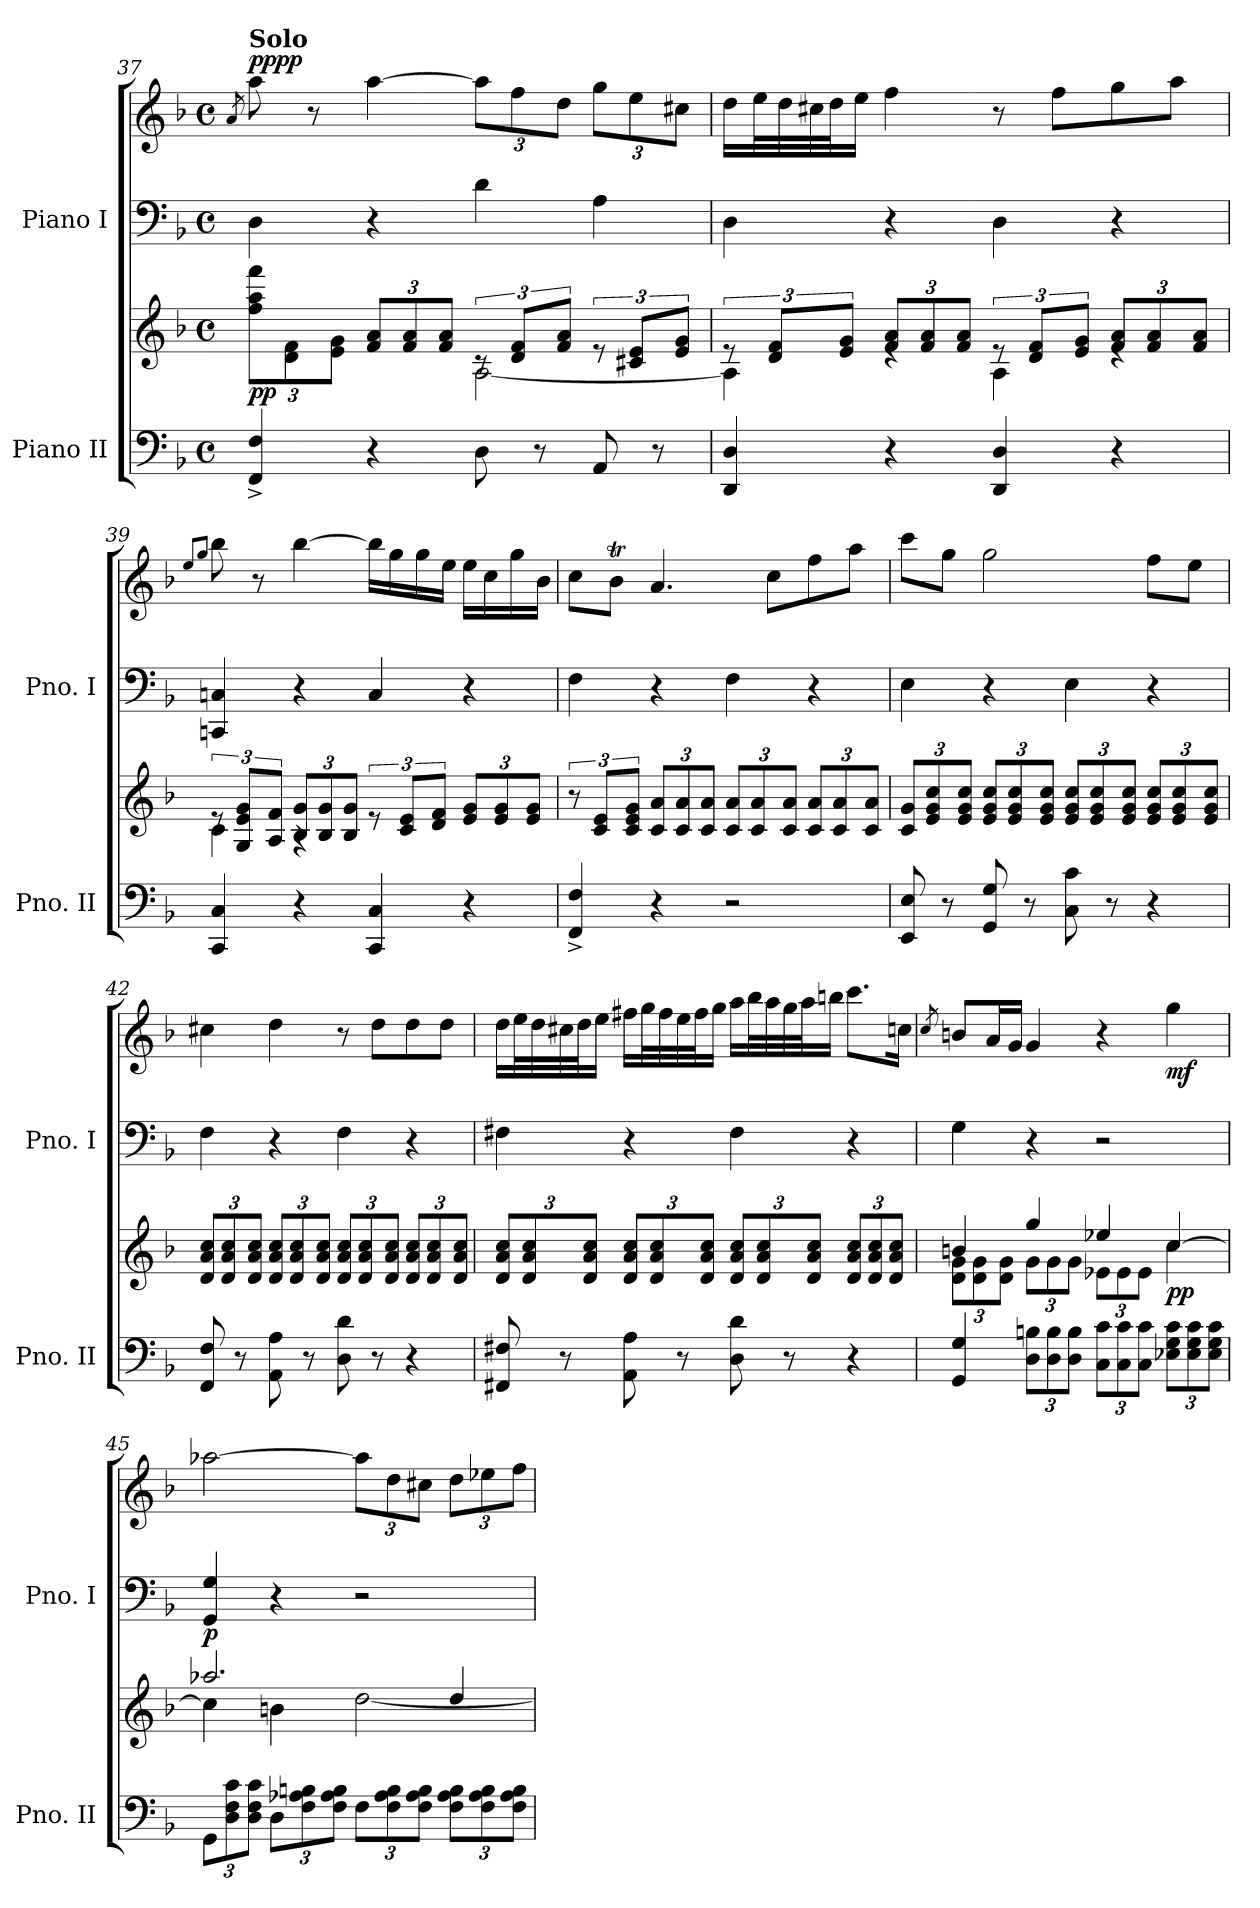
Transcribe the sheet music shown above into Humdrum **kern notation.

**kern	**kern	**dynam	**kern	**kern	**dynam
*part2	*part2	*part2	*part1	*part1	*part1
*staff4	*staff3	*staff3/4	*staff2	*staff1	*staff1/2
*I"Piano II	*	*	*I"Piano I	*	*
*I'Pno. II	*	*	*I'Pno. I	*	*
*clefF4	*clefG2	*	*clefF4	*clefG2	*
*k[b-]	*k[b-]	*	*k[b-]	*k[b-]	*
*M4/4	*M4/4	*	*M4/4	*M4/4	*
*met(c)	*met(c)	*	*met(c)	*met(c)	*
=37	=37	=37	=37	=37	=37
.	.	.	.	8qa/	.
*	*Xbrackettup	*	*	*	*
*	*^	*	*	*	*
!	!	!	!	!	!LO:TX:a:B:t=Solo	!
!	!	!	!LO:DY:b	!	!	!LO:DY:b=2
!	!	!	!	!	!	!LO:DY:n=1:a
4FF!/^ 4F!/^	12ff!\ 12aa!\ 12fff!\L	2rgyy	pp	4D\	8aa\	pp pp
.	12d!\ 12f!\	.	.	.	.	.
.	.	.	.	.	8r	.
.	12e!\ 12g!\J	.	.	.	.	.
4r	12f!/ 12a!/L	.	.	4r	[4aa\	.
.	12f!/ 12a!/	.	.	.	.	.
.	12f!/ 12a!/J	.	.	.	.	.
*	*brackettup	*	*	*	*Xbrackettup	*
8D!\	12rc	[2A!\	.	4d\	12aa\L]	.
.	12d!/ 12f!/L	.	.	.	12ff\	.
8r	.	.	.	.	.	.
.	12f!/ 12a!/J	.	.	.	12dd\J	.
8AA!/	12re	.	.	4A\	12gg\L	.
.	12c#X!/ 12e!/L	.	.	.	12ee\	.
8r	.	.	.	.	.	.
.	12e!/ 12g!/J	.	.	.	12cc#X\J	.
!!LO:LB:g=z
=38	=38	=38	=38	=38	=38	=38
4DD!/ 4D!/	12re	4A!\]	.	4D\	16dd\LL	.
.	.	.	.	.	32ee!\L	.
.	12d!/ 12f!/L	.	.	.	.	.
.	.	.	.	.	32dd!\	.
.	.	.	.	.	32cc#X!\	.
.	.	.	.	.	32dd!\J	.
.	12e!/ 12g!/J	.	.	.	.	.
.	.	.	.	.	16ee\JJ	.
*	*Xbrackettup	*	*	*	*	*
4r	12f!/ 12a!/L	4re	.	4r	4ff\	.
.	12f!/ 12a!/	.	.	.	.	.
.	12f!/ 12a!/J	.	.	.	.	.
*	*brackettup	*	*	*	*	*
4DD!/ 4D!/	12re	4A!\	.	4D\	8r	.
.	12d!/ 12f!/L	.	.	.	.	.
.	.	.	.	.	8ff\L	.
.	12e!/ 12g!/J	.	.	.	.	.
*	*Xbrackettup	*	*	*	*	*
4r	12f!/ 12a!/L	4re	.	4r	8gg\	.
.	12f!/ 12a!/	.	.	.	.	.
.	.	.	.	.	8aa\J	.
.	12f!/ 12a!/J	.	.	.	.	.
=39	=39	=39	=39	=39	=39	=39
.	.	.	.	.	8qee/L	.
.	.	.	.	.	8qgg/J	.
*	*brackettup	*	*	*	*	*
4CC!/ 4C!/	12re	4c!\	.	4CCn/ 4Cn/	8bb-\	.
.	12G!/ 12e!/ 12g!/L	.	.	.	.	.
.	.	.	.	.	8r	.
.	12A!/ 12f!/J	.	.	.	.	.
*	*Xbrackettup	*	*	*	*	*
4r	12B-!/ 12g!/L	4rA	.	4r	[4bb-\	.
.	12B-!/ 12g!/	.	.	.	.	.
.	12B-!/ 12g!/J	.	.	.	.	.
*	*brackettup	*	*	*	*	*
4CC!/ 4C!/	12re	2rcyy	.	4C/	16bb-\LL]	.
.	.	.	.	.	16gg\	.
.	12c!/ 12e!/L	.	.	.	.	.
.	.	.	.	.	16gg\	.
.	12d!/ 12f!/J	.	.	.	.	.
.	.	.	.	.	16ee\JJ	.
*	*Xbrackettup	*	*	*	*	*
4r	12e!/ 12g!/L	.	.	4r	16ee\LL	.
.	.	.	.	.	16cc\	.
.	12e!/ 12g!/	.	.	.	.	.
.	.	.	.	.	16gg\	.
.	12e!/ 12g!/J	.	.	.	.	.
.	.	.	.	.	16b-\JJ	.
*	*v	*v	*	*	*	*
=40	=40	=40	=40	=40	=40
*	*brackettup	*	*	*	*
4FF!/^ 4F!/^	12r	.	4F\	8cc\L	.
.	12c!/ 12e!/L	.	.	.	.
.	.	.	.	8b-T\J	.
.	12c!/ 12e!/ 12g!/J	.	.	.	.
*	*Xbrackettup	*	*	*	*
4r	12c!/ 12a!/L	.	4r	4.a/	.
.	12c!/ 12a!/	.	.	.	.
.	12c!/ 12a!/J	.	.	.	.
2r	12c!/ 12a!/L	.	4F\	.	.
.	12c!/ 12a!/	.	.	.	.
.	.	.	.	8cc\L	.
.	12c!/ 12a!/J	.	.	.	.
.	12c!/ 12a!/L	.	4r	8ff\	.
.	12c!/ 12a!/	.	.	.	.
.	.	.	.	8aa\J	.
.	12c!/ 12a!/J	.	.	.	.
!!LO:LB:g=z
=41	=41	=41	=41	=41	=41
8EE/ 8E/	12c!/ 12g!/L	.	4E\	8ccc\L	.
.	12e!/ 12g!/ 12cc!/	.	.	.	.
8r	.	.	.	8gg\J	.
.	12e!/ 12g!/ 12cc!/J	.	.	.	.
8GG/ 8G/	12e!/ 12g!/ 12cc!/L	.	4r	2gg\	.
.	12e!/ 12g!/ 12cc!/	.	.	.	.
8r	.	.	.	.	.
.	12e!/ 12g!/ 12cc!/J	.	.	.	.
8C\ 8c\	12e!/ 12g!/ 12cc!/L	.	4E\	.	.
.	12e!/ 12g!/ 12cc!/	.	.	.	.
8r	.	.	.	.	.
.	12e!/ 12g!/ 12cc!/J	.	.	.	.
4r	12e!/ 12g!/ 12cc!/L	.	4r	8ff\L	.
.	12e!/ 12g!/ 12cc!/	.	.	.	.
.	.	.	.	8ee\J	.
.	12e!/ 12g!/ 12cc!/J	.	.	.	.
=42	=42	=42	=42	=42	=42
8FF/ 8F/	12d!/ 12a!/ 12cc!/L	.	4F\	4cc#X\	.
.	12d!/ 12a!/ 12cc!/	.	.	.	.
8r	.	.	.	.	.
.	12d!/ 12a!/ 12cc!/J	.	.	.	.
8AA\ 8A\	12d!/ 12a!/ 12cc!/L	.	4r	4dd\	.
.	12d!/ 12a!/ 12cc!/	.	.	.	.
8r	.	.	.	.	.
.	12d!/ 12a!/ 12cc!/J	.	.	.	.
8D\ 8d\	12d!/ 12a!/ 12cc!/L	.	4F\	8r	.
.	12d!/ 12a!/ 12cc!/	.	.	.	.
8r	.	.	.	8dd\L	.
.	12d!/ 12a!/ 12cc!/J	.	.	.	.
4r	12d!/ 12a!/ 12cc!/L	.	4r	8dd\	.
.	12d!/ 12a!/ 12cc!/	.	.	.	.
.	.	.	.	8dd\J	.
.	12d!/ 12a!/ 12cc!/J	.	.	.	.
=43	=43	=43	=43	=43	=43
8FF#X/ 8F#X/	12d!/ 12a!/ 12cc!/L	.	4F#X\	16dd\LL	.
.	.	.	.	32ee!\L	.
.	12d!/ 12a!/ 12cc!/	.	.	.	.
.	.	.	.	32dd!\	.
8r	.	.	.	32cc#X!\	.
.	.	.	.	32dd!\J	.
.	12d!/ 12a!/ 12cc!/J	.	.	.	.
.	.	.	.	16ee\JJ	.
8AA\ 8A\	12d!/ 12a!/ 12cc!/L	.	4r	16ff#X\LL	.
.	.	.	.	32gg!\L	.
.	12d!/ 12a!/ 12cc!/	.	.	.	.
.	.	.	.	32ff#!\	.
8r	.	.	.	32ee!\	.
.	.	.	.	32ff#!\J	.
.	12d!/ 12a!/ 12cc!/J	.	.	.	.
.	.	.	.	16gg\JJ	.
8D\ 8d\	12d!/ 12a!/ 12cc!/L	.	4F#\	16aa\LL	.
.	.	.	.	32bb-!\L	.
.	12d!/ 12a!/ 12cc!/	.	.	.	.
.	.	.	.	32aa!\	.
8r	.	.	.	32gg!\	.
.	.	.	.	32aa!\J	.
.	12d!/ 12a!/ 12cc!/J	.	.	.	.
.	.	.	.	16bbn\JJ	.
4r	12d!/ 12a!/ 12cc!/L	.	4r	8.ccc\L	.
.	12d!/ 12a!/ 12cc!/	.	.	.	.
.	12d!/ 12a!/ 12cc!/J	.	.	.	.
.	.	.	.	16ccn\Jk	.
!!LO:PB:g=z
=44	=44	=44	=44	=44	=44
.	.	.	.	8qcc/	.
*	*^	*	*	*	*
4GG!/ 4G!/	4bn!/	12d!\ 12g!\L	.	4G\	8bn/L	.
.	.	12d!\ 12g!\	.	.	.	.
.	.	.	.	.	16a/L	.
.	.	12d!\ 12g!\J	.	.	.	.
.	.	.	.	.	16g/JJ	.
*Xbrackettup	*	*	*	*	*	*
12D!\ 12Bn!\L	4gg!/	12g!\L	.	4r	4g/	.
12D!\ 12B!\	.	12g!\	.	.	.	.
12D!\ 12B!\J	.	12g!\J	.	.	.	.
12C!\ 12c!\L	4ee-X!/	12e-X!\L	.	2r	4r	.
12C!\ 12c!\	.	12e-!\	.	.	.	.
12C!\ 12c!\J	.	12e-!\J	.	.	.	.
!	!	!	!LO:DY:b	!	!	!LO:DY:b
12E-X!\ 12G!\ 12c!\L	[4cc!/	4cc!\	pp	.	4gg\	mf
12E-!\ 12G!\ 12c!\	.	.	.	.	.	.
12E-!\ 12G!\ 12c!\J	.	.	.	.	.	.
=45	=45	=45	=45	=45	=45	=45
!	!	!	!	!	!	!LO:DY:b=2
12GG!\L	2.aa-X!/	4cc!\]	.	4GG/ 4G/	[2aa-X\	p
12D!\ 12F!\ 12c!\	.	.	.	.	.	.
12D!\ 12F!\ 12c!\J	.	.	.	.	.	.
12D!\L	.	4bn!\	.	4r	.	.
12F!\ 12A-X!\ 12Bn!\	.	.	.	.	.	.
12F!\ 12A-!\ 12B!\J	.	.	.	.	.	.
12F!\L	.	[2dd!\	.	2r	12aa-\L]	.
12F!\ 12A-!\ 12B!\	.	.	.	.	12dd\	.
12F!\ 12A-!\ 12B!\J	.	.	.	.	12cc#X\J	.
12F!\ 12A-!\ 12B!\L	4dd!/	.	.	.	12dd\L	.
12F!\ 12A-!\ 12B!\	.	.	.	.	12ee-X\	.
12F!\ 12A-!\ 12B!\J	.	.	.	.	12ff\J	.
*	*v	*v	*	*	*	*
=	=	=	=	=	=
*-	*-	*-	*-	*-	*-
